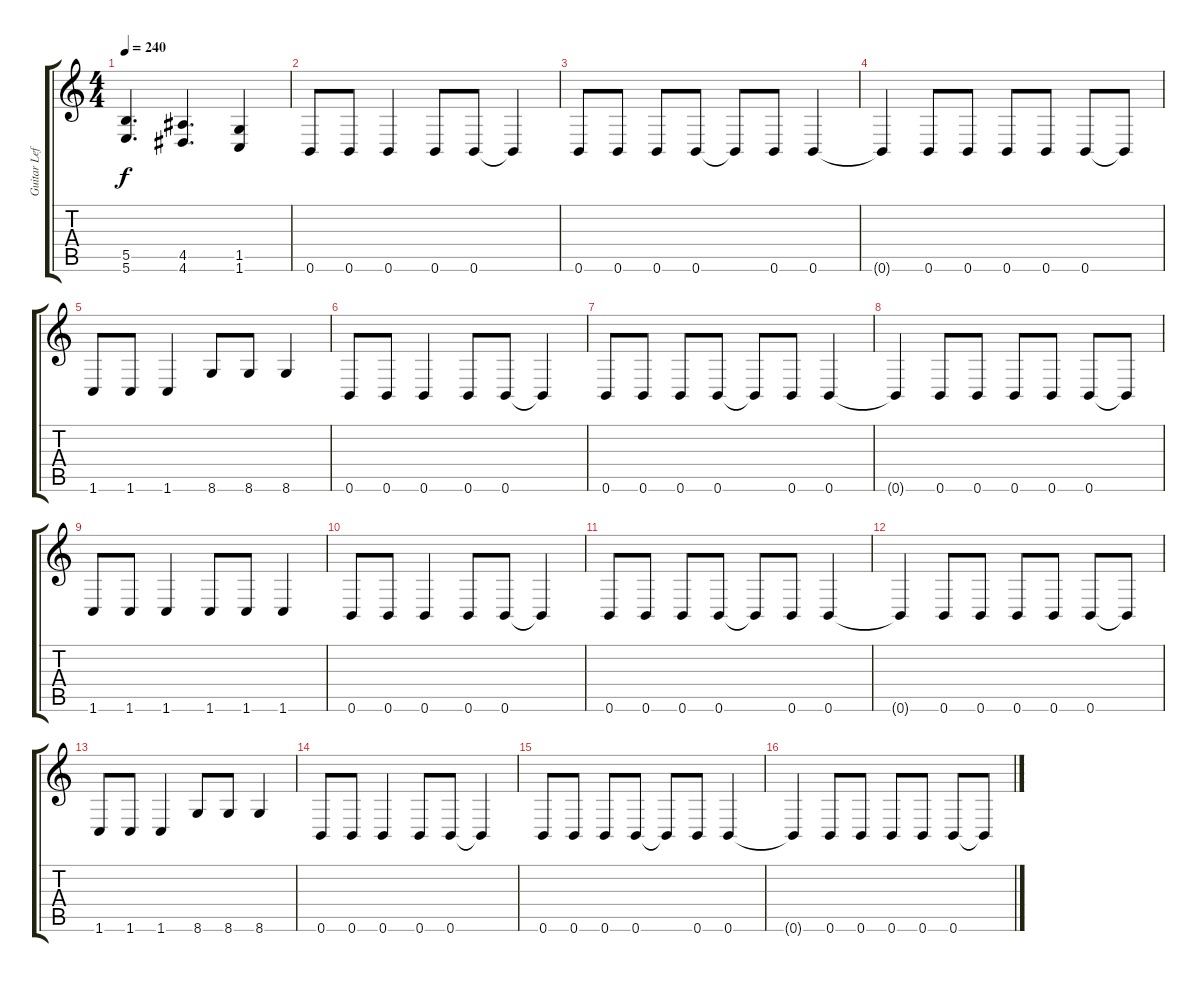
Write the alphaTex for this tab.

\track ("Guitar Left" "Guitar Lef") {instrument distortionguitar}
\staff {score tabs}
\tuning (Db4 Ab3 E3 B2 Gb2 B1) {hide}
\ts (4 4)
\tempo 240
\clef g2
\ks c
(5.5 5.6).4{d dy f} (4.5 4.6).4{d} (1.5 1.6).4 |
0.6.8 0.6.8 0.6.4 0.6.8 0.6.8 0.6{t}.4 |
0.6.8 0.6.8 0.6.8 0.6.8 0.6{t}.8 0.6.8 0.6.4 |
0.6{t}.4 0.6.8 0.6.8 0.6.8 0.6.8 0.6.8 0.6{t}.8 |
1.6.8 1.6.8 1.6.4 8.6.8 8.6.8 8.6.4 |
0.6.8 0.6.8 0.6.4 0.6.8 0.6.8 0.6{t}.4 |
0.6.8 0.6.8 0.6.8 0.6.8 0.6{t}.8 0.6.8 0.6.4 |
0.6{t}.4 0.6.8 0.6.8 0.6.8 0.6.8 0.6.8 0.6{t}.8 |
1.6.8 1.6.8 1.6.4 1.6.8 1.6.8 1.6.4 |
0.6.8 0.6.8 0.6.4 0.6.8 0.6.8 0.6{t}.4 |
0.6.8 0.6.8 0.6.8 0.6.8 0.6{t}.8 0.6.8 0.6.4 |
0.6{t}.4 0.6.8 0.6.8 0.6.8 0.6.8 0.6.8 0.6{t}.8 |
1.6.8 1.6.8 1.6.4 8.6.8 8.6.8 8.6.4 |
0.6.8 0.6.8 0.6.4 0.6.8 0.6.8 0.6{t}.4 |
0.6.8 0.6.8 0.6.8 0.6.8 0.6{t}.8 0.6.8 0.6.4 |
0.6{t}.4 0.6.8 0.6.8 0.6.8 0.6.8 0.6.8 0.6{t}.8
